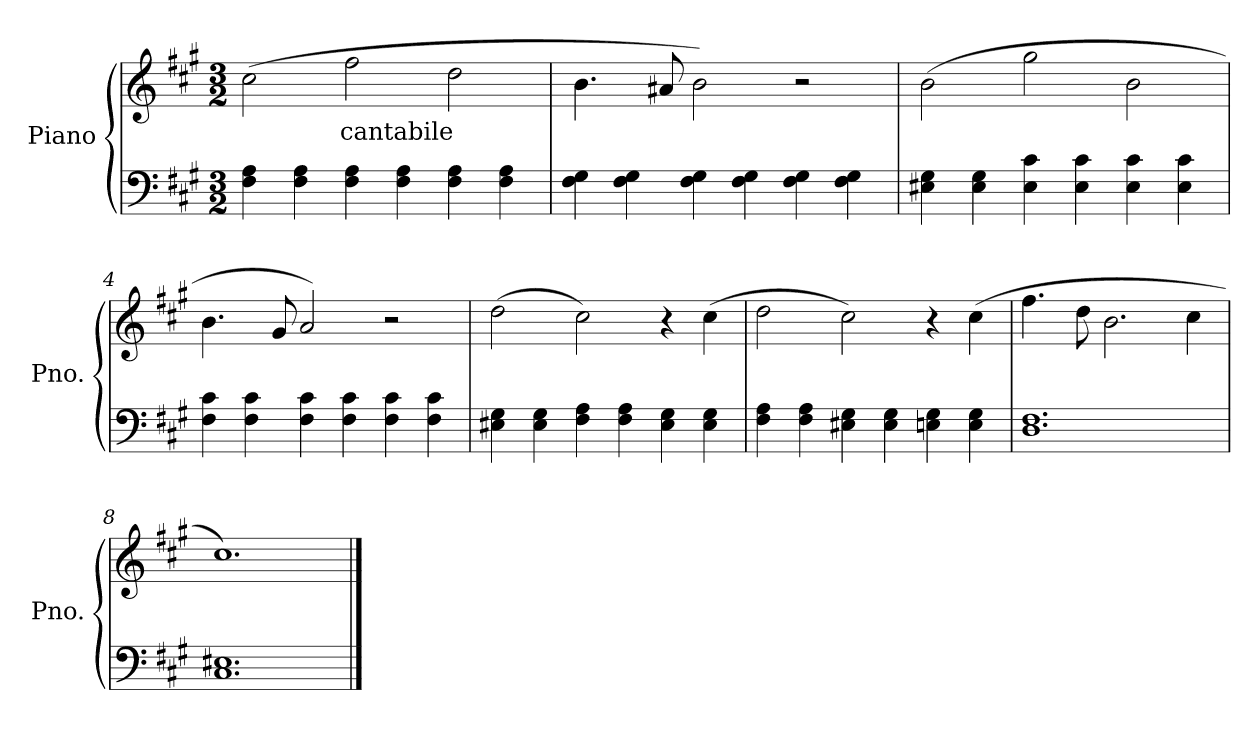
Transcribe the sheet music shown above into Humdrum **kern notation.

**kern	**kern	**text	**dynam
*part1	*part1	*part1	*part1
*staff2	*staff1	*staff1	*staff1/2
*I"Piano	*	*	*
*I'Pno.	*	*	*
*clefF4	*clefG2	*	*
*k[f#c#g#]	*k[f#c#g#]	*	*
*M3/2	*M3/2	*	*
*MM60	*MM60	*	*
=1	=1	=1	=1
!	!	!	!LO:DY:a=2
!	!	!	!LO:DY:n=1:b
4F#\ 4A\	(>2cc#\	.	p mf
4F#\ 4A\	.	.	.
!	!	!LO:LY:b	!
4F#\ 4A\	2ff#\	cantabile	.
4F#\ 4A\	.	.	.
4F#\ 4A\	2dd\	.	.
4F#\ 4A\	.	.	.
=2	=2	=2	=2
4F#\ 4G#\	4.b\	.	.
4F#\ 4G#\	.	.	.
.	8a#X/	.	.
4F#\ 4G#\	2b\)	.	.
4F#\ 4G#\	.	.	.
4F#\ 4G#\	2r	.	.
4F#\ 4G#\	.	.	.
=3	=3	=3	=3
4E#X\ 4G#\	(>2b\	.	.
4E#\ 4G#\	.	.	.
4E#\ 4c#\	2gg#\	.	.
4E#\ 4c#\	.	.	.
4E#\ 4c#\	2b\	.	.
4E#\ 4c#\	.	.	.
=4	=4	=4	=4
4F#\ 4c#\	4.b\	.	.
4F#\ 4c#\	.	.	.
.	8g#/	.	.
4F#\ 4c#\	2a/)	.	.
4F#\ 4c#\	.	.	.
4F#\ 4c#\	2r	.	.
4F#\ 4c#\	.	.	.
!!LO:LB:g=z
=5	=5	=5	=5
4E#X\ 4G#\	(>2dd\	.	.
4E#\ 4G#\	.	.	.
4F#\ 4A\	2cc#\)	.	.
4F#\ 4A\	.	.	.
4E#\ 4G#\	4r	.	.
4E#\ 4G#\	(>4cc#\	.	.
=6	=6	=6	=6
4F#\ 4A\	2dd\	.	.
4F#\ 4A\	.	.	.
4E#X\ 4G#\	2cc#\)	.	.
4E#\ 4G#\	.	.	.
4En\ 4G#\	4r	.	.
4E\ 4G#\	(>4cc#\	.	.
=7	=7	=7	=7
1.D 1.F#	4.ff#\	.	.
.	8dd\	.	.
.	2.b\	.	.
.	4cc#\	.	.
=8	=8	=8	=8
1.C# 1.E#X	1.cc#)	.	.
==	==	==	==
*-	*-	*-	*-
